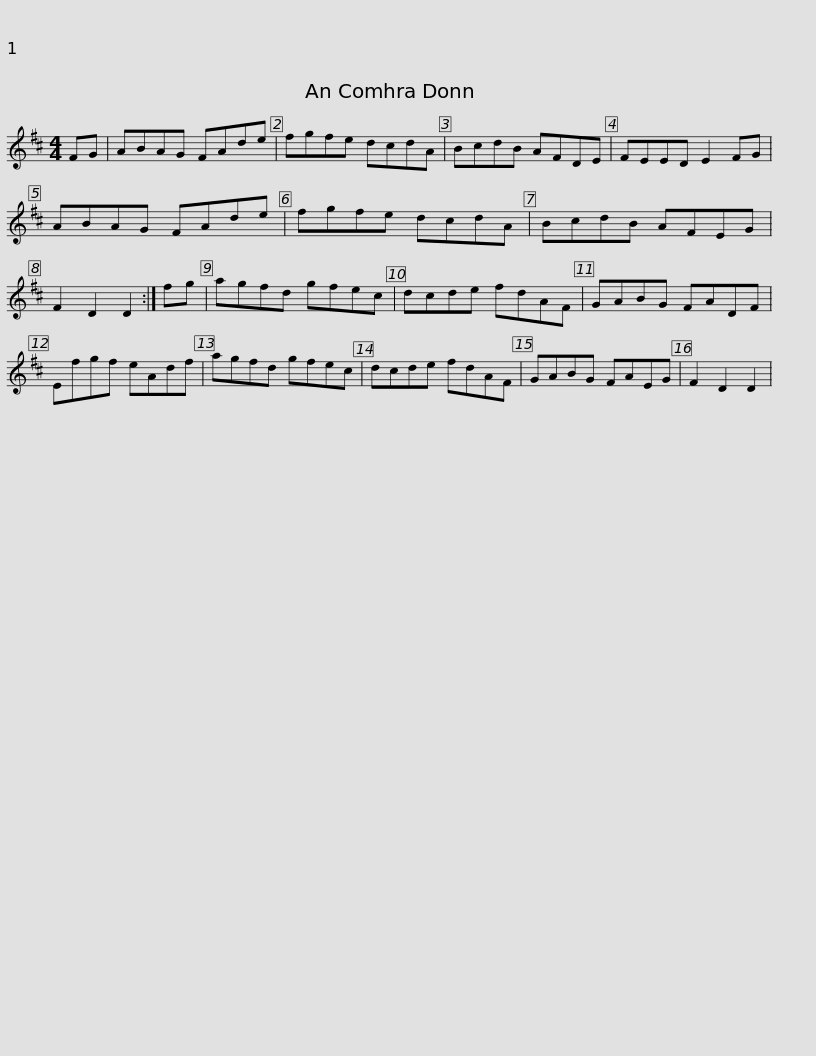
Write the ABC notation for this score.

X:1
L:1/8
M:4/4
I:linebreak $
K:D
V:1 treble
V:1
 FG | ABAG FAde | fgfe dcdA | BcdB AFDE | FEED E2 FG | %5
 ABAG FAde |$ fgfe dcdA | BcdB AFEG | F2 D2 D2 :| fg | %10
 agfd gfec | dcde fdAF |$ GABG FADF | Efgf eAdf | agfd gfec | %15
 dcde fdAF | GABG FAEG | F2 D2 D2 | %18
